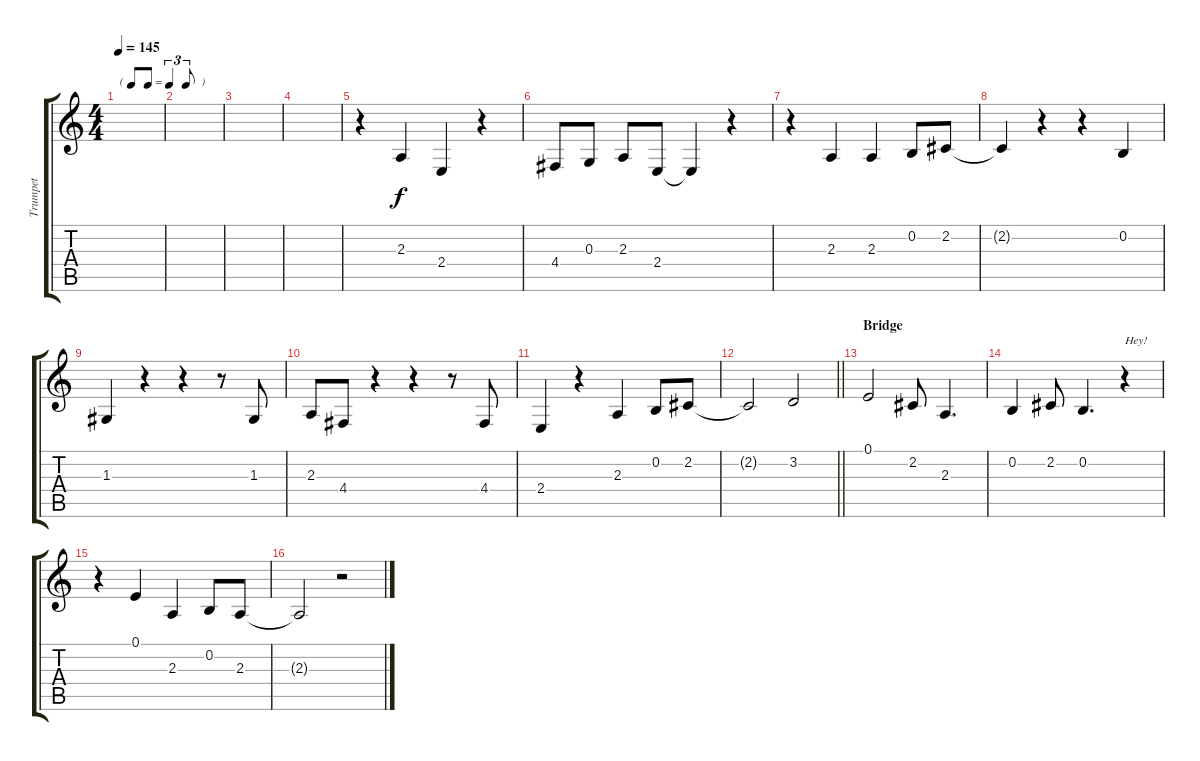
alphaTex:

\track ("Trumpet" "Trumpet") {instrument trumpet}
\staff {score tabs}
\tuning (E4 B3 G3 D3 A2 E2) {hide}
\ts (4 4)
\tf triplet8th
\tempo 145
\clef g2
\ks c
|
|
|
|
r.4 2.3.4 2.4.4 r.4 |
4.4.8 0.3.8 2.3.8 2.4.8 2.4{t}.4 r.4 |
r.4 2.3.4 2.3.4 0.2.8 2.2.8 |
2.2{t}.4 r.4 r.4 0.2.4 |
1.3.4 r.4 r.4 r.8 1.3.8 |
2.3.8 4.4.8 r.4 r.4 r.8 4.4.8 |
2.4.4 r.4 2.3.4 0.2.8 2.2.8 |
\barLineRight lightlight
2.2{t}.2 3.2.2 |
\section ("" "Bridge")
0.1.2 2.2.8 2.3.4{d} |
0.2.4 2.2.8 0.2.4{d} r.4{txt "Hey!"} |
r.4 0.1.4 2.3.4 0.2.8 2.3.8 |
2.3{t}.2 r.2
